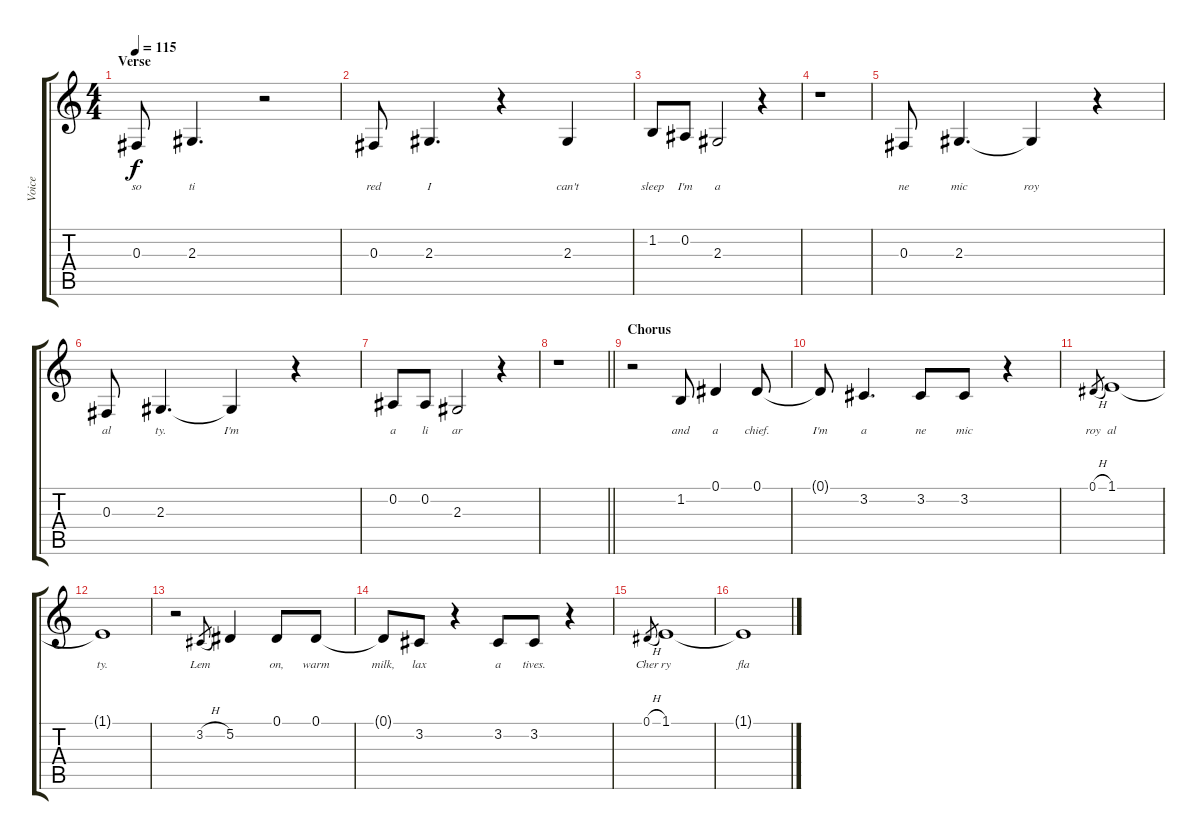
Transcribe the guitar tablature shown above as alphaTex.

\track ("Voice" "Voice") {instrument cello}
\staff {score tabs}
\tuning (Eb4 Bb3 Gb3 Db3 Ab2 Eb2) {hide}
\ts (4 4)
\section ("" "Verse")
\tempo 115
\clef g2
\ks c
0.3.8{lyrics (0 "so") lyrics (1 "") lyrics (2 "") lyrics (3 "") lyrics (4 "") dy f} 2.3.4{d lyrics (0 "ti") lyrics (1 "") lyrics (2 "") lyrics (3 "") lyrics (4 "")} r.2 |
0.3.8{lyrics (0 "red") lyrics (1 "") lyrics (2 "") lyrics (3 "") lyrics (4 "")} 2.3.4{d lyrics (0 "I") lyrics (1 "") lyrics (2 "") lyrics (3 "") lyrics (4 "")} r.4 2.3.4{lyrics (0 "can't") lyrics (1 "") lyrics (2 "") lyrics (3 "") lyrics (4 "")} |
1.2.8{lyrics (0 "sleep") lyrics (1 "") lyrics (2 "") lyrics (3 "") lyrics (4 "")} 0.2.8{lyrics (0 "I'm") lyrics (1 "") lyrics (2 "") lyrics (3 "") lyrics (4 "")} 2.3.2{lyrics (0 "a") lyrics (1 "") lyrics (2 "") lyrics (3 "") lyrics (4 "")} r.4 |
r.1 |
0.3.8{lyrics (0 "ne") lyrics (1 "") lyrics (2 "") lyrics (3 "") lyrics (4 "")} 2.3.4{d lyrics (0 "mic") lyrics (1 "") lyrics (2 "") lyrics (3 "") lyrics (4 "")} 2.3{t}.4{lyrics (0 "roy") lyrics (1 "") lyrics (2 "") lyrics (3 "") lyrics (4 "")} r.4 |
0.3.8{lyrics (0 "al") lyrics (1 "") lyrics (2 "") lyrics (3 "") lyrics (4 "")} 2.3.4{d lyrics (0 "ty.") lyrics (1 "") lyrics (2 "") lyrics (3 "") lyrics (4 "")} 2.3{t}.4{lyrics (0 "I'm") lyrics (1 "") lyrics (2 "") lyrics (3 "") lyrics (4 "")} r.4 |
0.2.8{lyrics (0 "a") lyrics (1 "") lyrics (2 "") lyrics (3 "") lyrics (4 "")} 0.2.8{lyrics (0 "li") lyrics (1 "") lyrics (2 "") lyrics (3 "") lyrics (4 "")} 2.3.2{lyrics (0 "ar") lyrics (1 "") lyrics (2 "") lyrics (3 "") lyrics (4 "")} r.4 |
\barLineRight lightlight
r.1 |
\section ("" "Chorus")
r.2 1.2.8{lyrics (0 "and") lyrics (1 "") lyrics (2 "") lyrics (3 "") lyrics (4 "")} 0.1.4{lyrics (0 "a") lyrics (1 "") lyrics (2 "") lyrics (3 "") lyrics (4 "")} 0.1.8{lyrics (0 "chief.") lyrics (1 "") lyrics (2 "") lyrics (3 "") lyrics (4 "")} |
0.1{t}.8{lyrics (0 "I'm") lyrics (1 "") lyrics (2 "") lyrics (3 "") lyrics (4 "")} 3.2.4{d lyrics (0 "a") lyrics (1 "") lyrics (2 "") lyrics (3 "") lyrics (4 "")} 3.2.8{lyrics (0 "ne") lyrics (1 "") lyrics (2 "") lyrics (3 "") lyrics (4 "")} 3.2.8{lyrics (0 "mic") lyrics (1 "") lyrics (2 "") lyrics (3 "") lyrics (4 "")} r.4 |
0.1{h}.8{lyrics (0 "roy") lyrics (1 "") lyrics (2 "") lyrics (3 "") lyrics (4 "") gr} 1.1.1{lyrics (0 "al") lyrics (1 "") lyrics (2 "") lyrics (3 "") lyrics (4 "")} |
1.1{t}.1{lyrics (0 "ty.") lyrics (1 "") lyrics (2 "") lyrics (3 "") lyrics (4 "")} |
r.2 3.2{h}.8{lyrics (0 "Lem") lyrics (1 "") lyrics (2 "") lyrics (3 "") lyrics (4 "") gr} 5.2.4{lyrics (0 "") lyrics (1 "") lyrics (2 "") lyrics (3 "") lyrics (4 "")} 0.1.8{lyrics (0 "on,") lyrics (1 "") lyrics (2 "") lyrics (3 "") lyrics (4 "")} 0.1.8{lyrics (0 "warm") lyrics (1 "") lyrics (2 "") lyrics (3 "") lyrics (4 "")} |
0.1{t}.8{lyrics (0 "milk,") lyrics (1 "") lyrics (2 "") lyrics (3 "") lyrics (4 "")} 3.2.8{lyrics (0 "lax") lyrics (1 "") lyrics (2 "") lyrics (3 "") lyrics (4 "")} r.4 3.2.8{lyrics (0 "a") lyrics (1 "") lyrics (2 "") lyrics (3 "") lyrics (4 "")} 3.2.8{lyrics (0 "tives.") lyrics (1 "") lyrics (2 "") lyrics (3 "") lyrics (4 "")} r.4 |
0.1{h}.8{lyrics (0 "Cher") lyrics (1 "") lyrics (2 "") lyrics (3 "") lyrics (4 "") gr} 1.1.1{lyrics (0 "ry") lyrics (1 "") lyrics (2 "") lyrics (3 "") lyrics (4 "")} |
1.1{t}.1{lyrics (0 "fla") lyrics (1 "") lyrics (2 "") lyrics (3 "") lyrics (4 "")}
